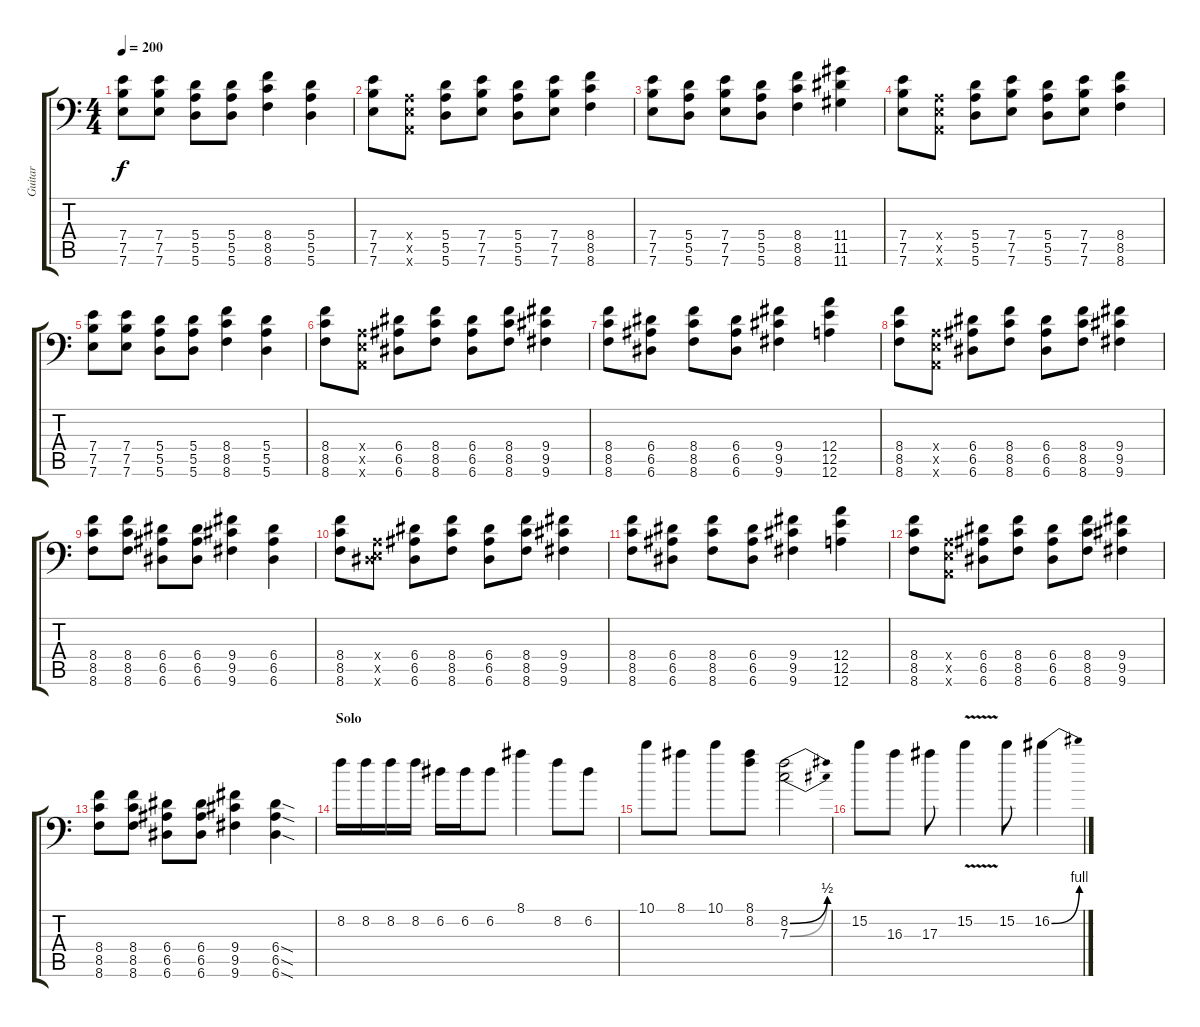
\track ("Guitar" "Guitar") {instrument distortionguitar}
\staff {score tabs}
\tuning (D4 A3 F3 A2 E2 A1) {hide}
\ts (4 4)
\tempo 200
\clef f4
\ks c
(7.4 7.5 7.6).8{dy f} (7.4 7.5 7.6).8 (5.4 5.5 5.6).8 (5.4 5.5 5.6).8 (8.4 8.5 8.6).4 (5.4 5.5 5.6).4 |
(7.4 7.5 7.6).8 (0.4{x} 0.5{x} 0.6{x}).8 (5.4 5.5 5.6).8 (7.4 7.5 7.6).8 (5.4 5.5 5.6).8 (7.4 7.5 7.6).8 (8.4 8.5 8.6).4 |
(7.4 7.5 7.6).8 (5.4 5.5 5.6).8 (7.4 7.5 7.6).8 (5.4 5.5 5.6).8 (8.4 8.5 8.6).4 (11.4 11.5 11.6).4 |
(7.4 7.5 7.6).8 (0.4{x} 0.5{x} 0.6{x}).8 (5.4 5.5 5.6).8 (7.4 7.5 7.6).8 (5.4 5.5 5.6).8 (7.4 7.5 7.6).8 (8.4 8.5 8.6).4 |
(7.4 7.5 7.6).8 (7.4 7.5 7.6).8 (5.4 5.5 5.6).8 (5.4 5.5 5.6).8 (8.4 8.5 8.6).4 (5.4 5.5 5.6).4 |
\section ("" "")
(8.4 8.5 8.6).8 (0.4{x} 0.5{x} 0.6{x}).8 (6.4 6.5 6.6).8 (8.4 8.5 8.6).8 (6.4 6.5 6.6).8 (8.4 8.5 8.6).8 (9.4 9.5 9.6).4 |
(8.4 8.5 8.6).8 (6.4 6.5 6.6).8 (8.4 8.5 8.6).8 (6.4 6.5 6.6).8 (9.4 9.5 9.6).4 (12.4 12.5 12.6).4 |
(8.4 8.5 8.6).8 (0.4{x} 0.5{x} 0.6{x}).8 (6.4 6.5 6.6).8 (8.4 8.5 8.6).8 (6.4 6.5 6.6).8 (8.4 8.5 8.6).8 (9.4 9.5 9.6).4 |
(8.4 8.5 8.6).8 (8.4 8.5 8.6).8 (6.4 6.5 6.6).8 (6.4 6.5 6.6).8 (9.4 9.5 9.6).4 (6.4 6.5 6.6).4 |
(8.4 8.5 8.6).8 (0.4{x} 0.5{x} 6.6{x}).8 (6.4 6.5 6.6).8 (8.4 8.5 8.6).8 (6.4 6.5 6.6).8 (8.4 8.5 8.6).8 (9.4 9.5 9.6).4 |
(8.4 8.5 8.6).8 (6.4 6.5 6.6).8 (8.4 8.5 8.6).8 (6.4 6.5 6.6).8 (9.4 9.5 9.6).4 (12.4 12.5 12.6).4 |
(8.4 8.5 8.6).8 (0.4{x} 0.5{x} 0.6{x}).8 (6.4 6.5 6.6).8 (8.4 8.5 8.6).8 (6.4 6.5 6.6).8 (8.4 8.5 8.6).8 (9.4 9.5 9.6).4 |
(8.4 8.5 8.6).8 (8.4 8.5 8.6).8 (6.4 6.5 6.6).8 (6.4 6.5 6.6).8 (9.4 9.5 9.6).4 (6.4{sod} 6.5{sod} 6.6{sod}).4 |
\section ("" "Solo")
8.2.16 8.2.16 8.2.16 8.2.16 6.2.16 6.2.16 6.2.8 8.1.4 8.2.8 6.2.8 |
10.1.8 8.1.8 10.1.8 (8.1 8.2).8 (8.2{be (bend 0 0 60 2)} 7.3{be (bend 0 0 60 2)}).2 |
15.2.8 16.3.8 17.3.8 15.2{v}.4 15.2.8 16.2{be (bend 0 0 60 4)}.4
